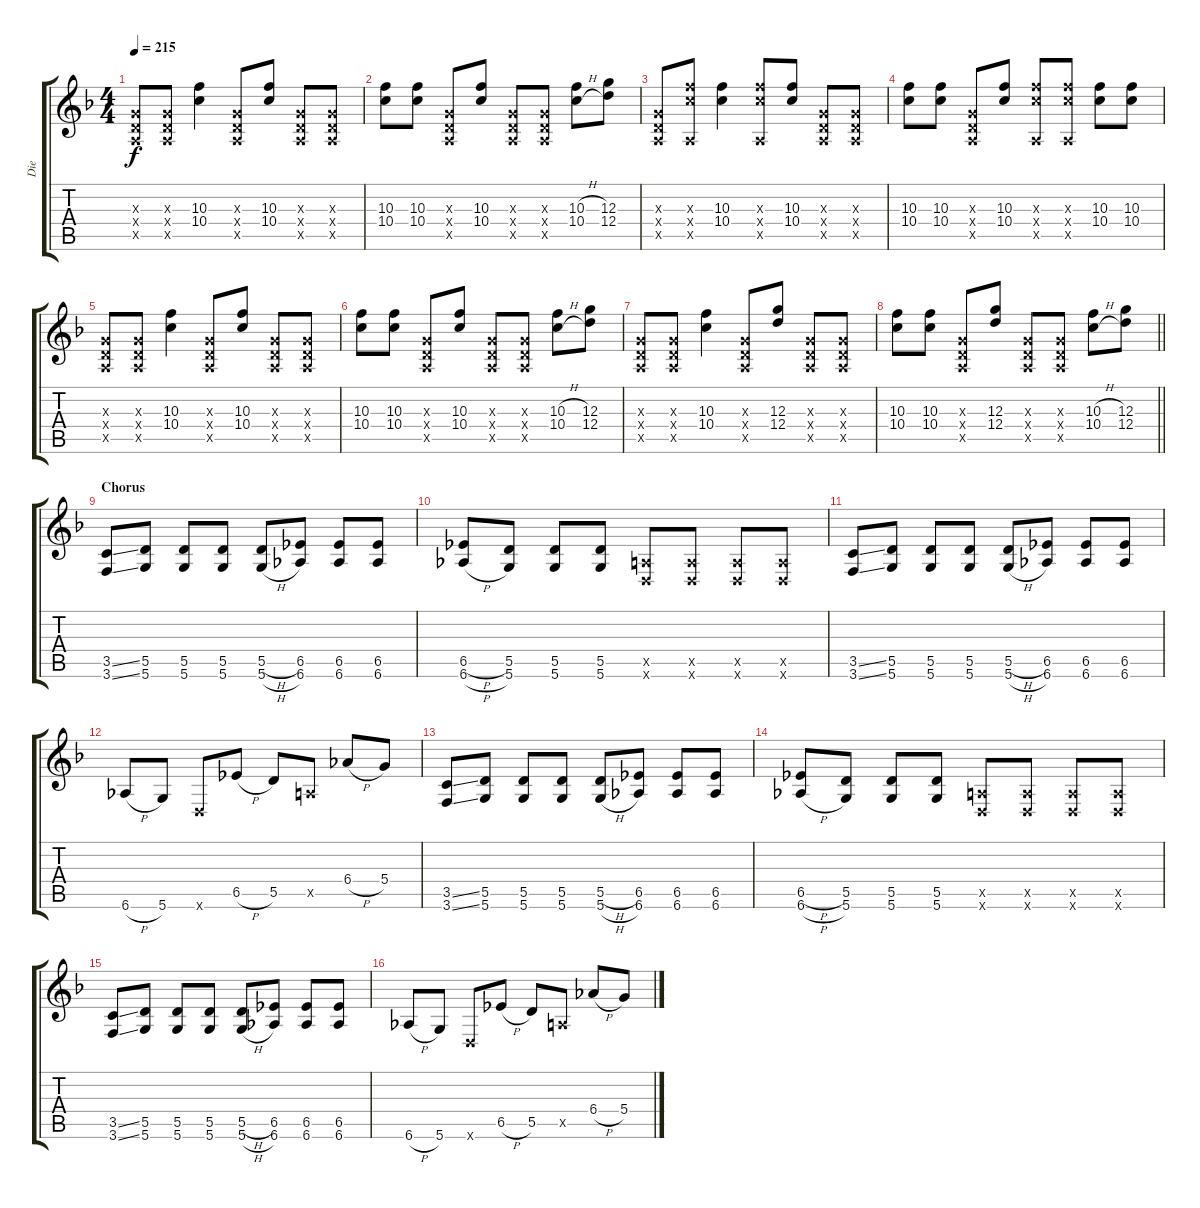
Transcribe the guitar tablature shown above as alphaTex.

\track ("Die" "Die") {instrument distortionguitar}
\staff {score tabs}
\tuning (E4 B3 G3 D3 A2 D2) {hide}
\ts (4 4)
\tempo 215
\clef g2
\ks f
(0.3{x} 0.4{x} 0.5{x}).8{dy f} (0.3{x} 0.4{x} 0.5{x}).8 (10.3 10.4).4 (0.3{x} 0.4{x} 0.5{x}).8 (10.3 10.4).8 (0.3{x} 0.4{x} 0.5{x}).8 (0.3{x} 0.4{x} 0.5{x}).8 |
(10.3 10.4).8 (10.3 10.4).8 (0.3{x} 0.4{x} 0.5{x}).8 (10.3 10.4).8 (0.3{x} 0.4{x} 0.5{x}).8 (0.3{x} 0.4{x} 0.5{x}).8 (10.3{h} 10.4{h}).8 (12.3 12.4).8 |
(0.3{x} 0.4{x} 0.5{x}).8 (10.3{x} 10.4{x} 0.5{x}).8 (10.3 10.4).4 (10.3{x} 10.4{x} 0.5{x}).8 (10.3 10.4).8 (0.3{x} 0.4{x} 0.5{x}).8 (0.3{x} 0.4{x} 0.5{x}).8 |
(10.3 10.4).8 (10.3 10.4).8 (0.3{x} 0.4{x} 0.5{x}).8 (10.3 10.4).8 (10.3{x} 10.4{x} 0.5{x}).8 (10.3{x} 10.4{x} 0.5{x}).8 (10.3 10.4).8 (10.3 10.4).8 |
(0.3{x} 0.4{x} 0.5{x}).8 (0.3{x} 0.4{x} 0.5{x}).8 (10.3 10.4).4 (0.3{x} 0.4{x} 0.5{x}).8 (10.3 10.4).8 (0.3{x} 0.4{x} 0.5{x}).8 (0.3{x} 0.4{x} 0.5{x}).8 |
(10.3 10.4).8 (10.3 10.4).8 (0.3{x} 0.4{x} 0.5{x}).8 (10.3 10.4).8 (0.3{x} 0.4{x} 0.5{x}).8 (0.3{x} 0.4{x} 0.5{x}).8 (10.3{h} 10.4{h}).8 (12.3 12.4).8 |
(0.3{x} 0.4{x} 0.5{x}).8 (0.3{x} 0.4{x} 0.5{x}).8 (10.3 10.4).4 (0.3{x} 0.4{x} 0.5{x}).8 (12.3 12.4).8 (0.3{x} 0.4{x} 0.5{x}).8 (0.3{x} 0.4{x} 0.5{x}).8 |
\barLineRight lightlight
(10.3 10.4).8 (10.3 10.4).8 (0.3{x} 0.4{x} 0.5{x}).8 (12.3 12.4).8 (0.3{x} 0.4{x} 0.5{x}).8 (0.3{x} 0.4{x} 0.5{x}).8 (10.3{h} 10.4{h}).8 (12.3 12.4).8 |
\section ("" "Chorus")
(3.5{ss} 3.6{ss}).8{instrument distortionguitar} (5.5 5.6).8 (5.5 5.6).8 (5.5 5.6).8 (5.5{h} 5.6{h}).8 (6.5 6.6).8 (6.5 6.6).8 (6.5 6.6).8 |
(6.5{h} 6.6{h}).8 (5.5 5.6).8 (5.5 5.6).8 (5.5 5.6).8 (0.5{x} 0.6{x}).8 (0.5{x} 0.6{x}).8 (0.5{x} 0.6{x}).8 (0.5{x} 0.6{x}).8 |
(3.5{ss} 3.6{ss}).8 (5.5 5.6).8 (5.5 5.6).8 (5.5 5.6).8 (5.5{h} 5.6{h}).8 (6.5 6.6).8 (6.5 6.6).8 (6.5 6.6).8 |
6.6{h}.8 5.6.8 0.6{x}.8 6.5{h}.8 5.5.8 0.5{x}.8 6.4{h}.8{instrument guitarharmonics} 5.4.8 |
(3.5{ss} 3.6{ss}).8{instrument distortionguitar} (5.5 5.6).8 (5.5 5.6).8 (5.5 5.6).8 (5.5{h} 5.6{h}).8 (6.5 6.6).8 (6.5 6.6).8 (6.5 6.6).8 |
(6.5{h} 6.6{h}).8 (5.5 5.6).8 (5.5 5.6).8 (5.5 5.6).8 (0.5{x} 0.6{x}).8 (0.5{x} 0.6{x}).8 (0.5{x} 0.6{x}).8 (0.5{x} 0.6{x}).8 |
(3.5{ss} 3.6{ss}).8 (5.5 5.6).8 (5.5 5.6).8 (5.5 5.6).8 (5.5{h} 5.6{h}).8 (6.5 6.6).8 (6.5 6.6).8 (6.5 6.6).8 |
6.6{h}.8 5.6.8 0.6{x}.8 6.5{h}.8 5.5.8 0.5{x}.8 6.4{h}.8{instrument guitarharmonics} 5.4.8
